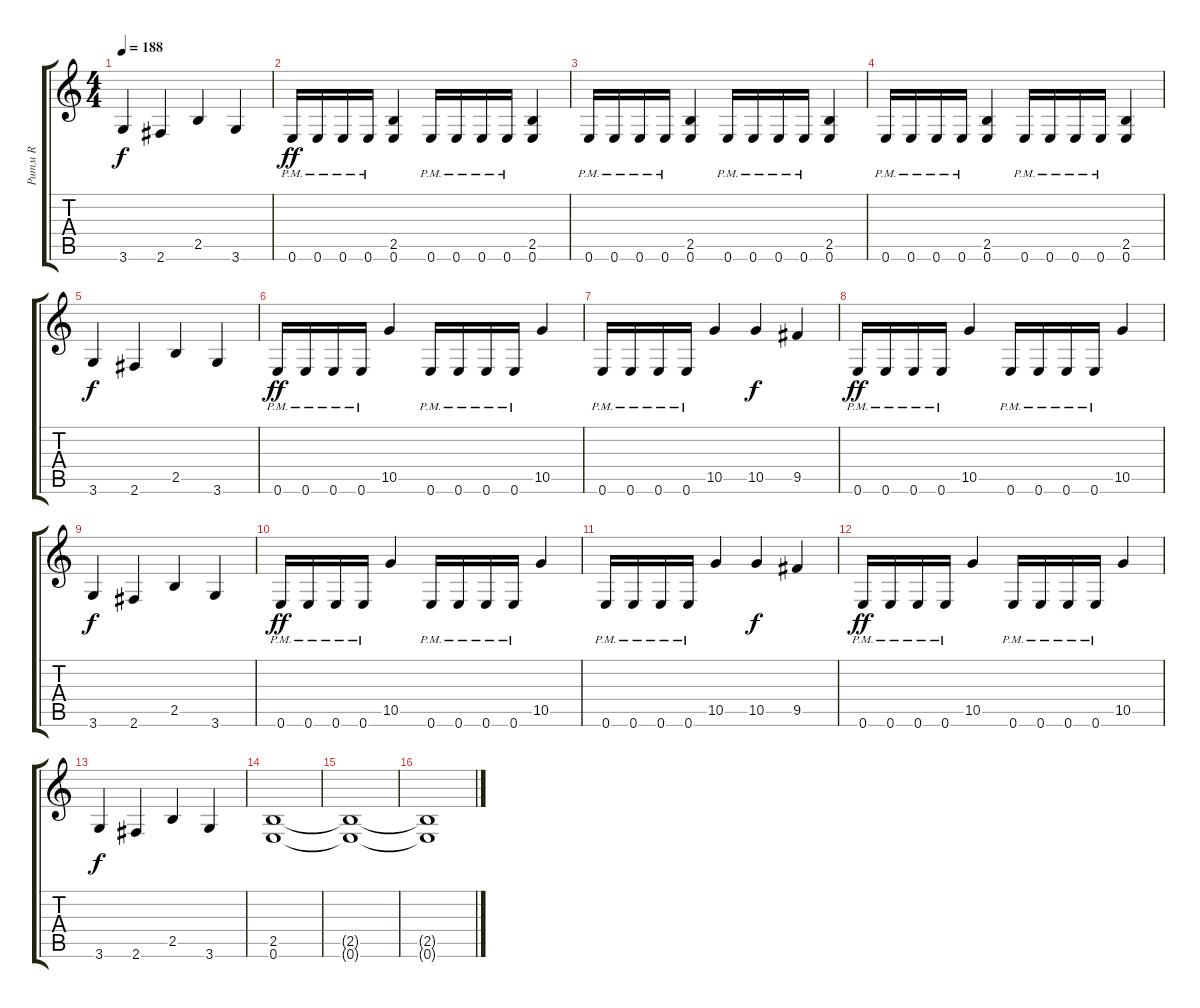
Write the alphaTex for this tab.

\track ("Ритм R" "Ритм R") {instrument overdrivenguitar}
\staff {score tabs}
\tuning (E4 B3 G3 D3 A2 E2) {hide}
\ts (4 4)
\tempo 188
\clef g2
\ks c
3.6.4{dy f} 2.6.4 2.5.4 3.6.4 |
0.6{pm}.16{dy ff} 0.6{pm}.16 0.6{pm}.16 0.6{pm}.16 (2.5 0.6).4 0.6{pm}.16 0.6{pm}.16 0.6{pm}.16 0.6{pm}.16 (2.5 0.6).4 |
0.6{pm}.16 0.6{pm}.16 0.6{pm}.16 0.6{pm}.16 (2.5 0.6).4 0.6{pm}.16 0.6{pm}.16 0.6{pm}.16 0.6{pm}.16 (2.5 0.6).4 |
0.6{pm}.16 0.6{pm}.16 0.6{pm}.16 0.6{pm}.16 (2.5 0.6).4 0.6{pm}.16 0.6{pm}.16 0.6{pm}.16 0.6{pm}.16 (2.5 0.6).4 |
3.6.4{dy f} 2.6.4 2.5.4 3.6.4 |
0.6{pm}.16{dy ff} 0.6{pm}.16 0.6{pm}.16 0.6{pm}.16 10.5.4 0.6{pm}.16 0.6{pm}.16 0.6{pm}.16 0.6{pm}.16 10.5.4 |
0.6{pm}.16 0.6{pm}.16 0.6{pm}.16 0.6{pm}.16 10.5.4 10.5.4{dy f} 9.5.4 |
0.6{pm}.16{dy ff} 0.6{pm}.16 0.6{pm}.16 0.6{pm}.16 10.5.4 0.6{pm}.16 0.6{pm}.16 0.6{pm}.16 0.6{pm}.16 10.5.4 |
3.6.4{dy f} 2.6.4 2.5.4 3.6.4 |
0.6{pm}.16{dy ff} 0.6{pm}.16 0.6{pm}.16 0.6{pm}.16 10.5.4 0.6{pm}.16 0.6{pm}.16 0.6{pm}.16 0.6{pm}.16 10.5.4 |
0.6{pm}.16 0.6{pm}.16 0.6{pm}.16 0.6{pm}.16 10.5.4 10.5.4{dy f} 9.5.4 |
0.6{pm}.16{dy ff} 0.6{pm}.16 0.6{pm}.16 0.6{pm}.16 10.5.4 0.6{pm}.16 0.6{pm}.16 0.6{pm}.16 0.6{pm}.16 10.5.4 |
3.6.4{dy f} 2.6.4 2.5.4 3.6.4 |
(2.5 0.6).1 |
(2.5{t} 0.6{t}).1 |
(2.5{t} 0.6{t}).1
